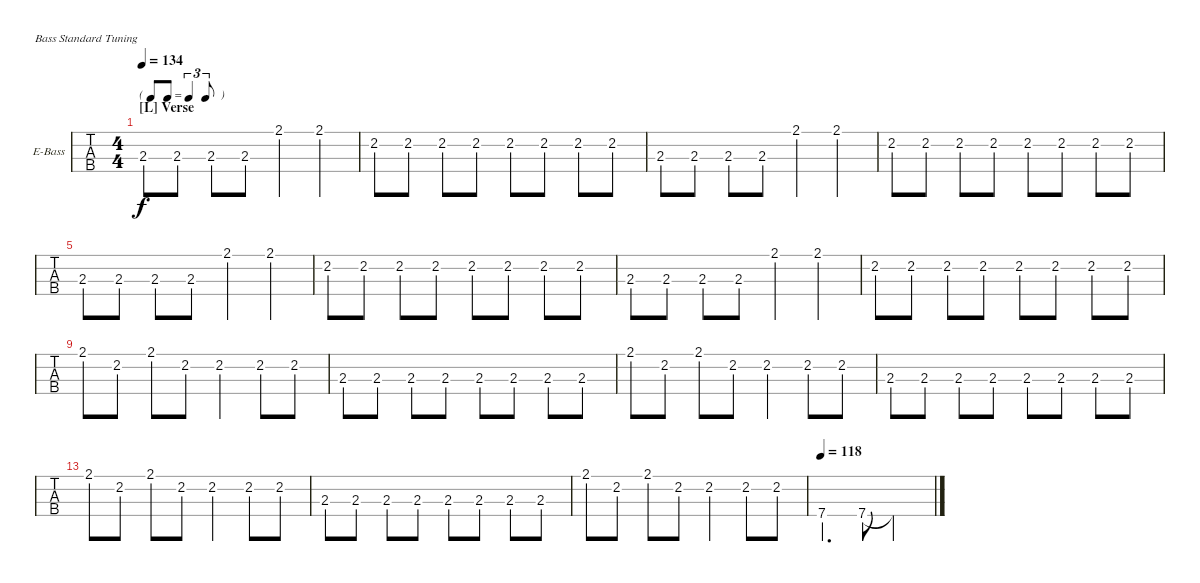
\bracketExtendMode nobrackets
\firstSystemTrackNameOrientation horizontal
\otherSystemsTrackNameOrientation horizontal
\defaultBarNumberDisplay FirstOfSystem
\track ("Bass" "E-Bass") {instrument electricbassfinger}
\staff {tabs}
\tuning (G2 D2 A1 E1)
\ts (4 4)
\tf triplet8th
\section ("L" "Verse")
\tempo 134
\clef f4
\ks b
2.3.8{dy f} 2.3.8 2.3.8 2.3.8 2.1.4 2.1.4 |
2.2{st}.8 2.2.8 2.2.8 2.2.8 2.2{st}.8 2.2.8 2.2.8 2.2.8 |
2.3{st}.8 2.3.8 2.3.8 2.3.8 2.1.4 2.1.4 |
2.2{st}.8 2.2.8 2.2.8 2.2.8 2.2{st}.8 2.2.8 2.2.8 2.2.8 |
2.3{st}.8 2.3.8 2.3.8 2.3.8 2.1.4 2.1.4 |
2.2{st}.8 2.2.8 2.2.8 2.2.8 2.2{st}.8 2.2.8 2.2.8 2.2.8 |
2.3{st}.8 2.3.8 2.3.8 2.3.8 2.1.4 2.1.4 |
2.2{st}.8 2.2.8 2.2.8 2.2.8 2.2{st}.8 2.2.8 2.2.8 2.2.8 |
2.1.8 2.2.8 2.1.8 2.2.8 2.2.4 2.2.8 2.2.8 |
2.3{st}.8 2.3.8 2.3.8 2.3.8 2.3{st}.8 2.3.8 2.3.8 2.3.8 |
2.1.8 2.2.8 2.1.8 2.2.8 2.2.4 2.2.8 2.2.8 |
2.3{st}.8 2.3.8 2.3.8 2.3.8 2.3{st}.8 2.3.8 2.3.8 2.3.8 |
2.1.8 2.2.8 2.1.8 2.2.8 2.2.4 2.2.8 2.2.8 |
2.3{st}.8 2.3.8 2.3.8 2.3.8 2.3{st}.8 2.3.8 2.3.8 2.3.8 |
2.1.8 2.2.8 2.1.8 2.2.8 2.2.4 2.2.8 2.2.8 |
\tempo 118
7.4.4{d} 7.4.8 7.4{t}.2
